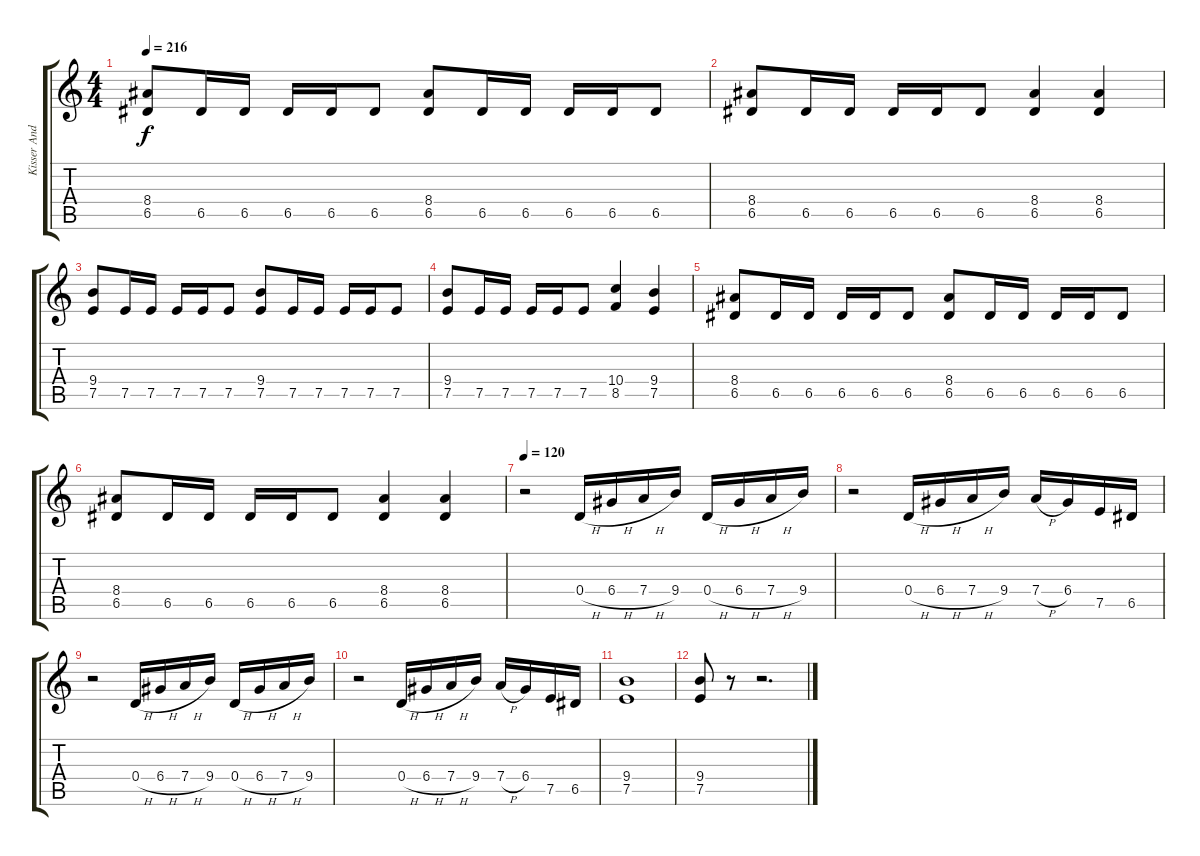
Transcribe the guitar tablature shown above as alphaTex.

\track ("Kisser Andreas" "Kisser And") {instrument distortionguitar}
\staff {score tabs}
\tuning (E4 B3 G3 D3 A2 E2) {hide}
\ts (4 4)
\tempo 216
\clef g2
\ks c
(8.4 6.5).8{dy f} 6.5.16 6.5.16 6.5.16 6.5.16 6.5.8 (8.4 6.5).8 6.5.16 6.5.16 6.5.16 6.5.16 6.5.8 |
(8.4 6.5).8 6.5.16 6.5.16 6.5.16 6.5.16 6.5.8 (8.4 6.5).4 (8.4 6.5).4 |
(9.4 7.5).8 7.5.16 7.5.16 7.5.16 7.5.16 7.5.8 (9.4 7.5).8 7.5.16 7.5.16 7.5.16 7.5.16 7.5.8 |
(9.4 7.5).8 7.5.16 7.5.16 7.5.16 7.5.16 7.5.8 (10.4 8.5).4 (9.4 7.5).4 |
(8.4 6.5).8 6.5.16 6.5.16 6.5.16 6.5.16 6.5.8 (8.4 6.5).8 6.5.16 6.5.16 6.5.16 6.5.16 6.5.8 |
(8.4 6.5).8 6.5.16 6.5.16 6.5.16 6.5.16 6.5.8 (8.4 6.5).4 (8.4 6.5).4 |
\tempo 120
r.2 0.4{h}.16 6.4{h}.16 7.4{h}.16 9.4.16 0.4{h}.16 6.4{h}.16 7.4{h}.16 9.4.16 |
r.2 0.4{h}.16 6.4{h}.16 7.4{h}.16 9.4.16 7.4{h}.16 6.4.16 7.5.16 6.5.16 |
r.2 0.4{h}.16 6.4{h}.16 7.4{h}.16 9.4.16 0.4{h}.16 6.4{h}.16 7.4{h}.16 9.4.16 |
r.2 0.4{h}.16 6.4{h}.16 7.4{h}.16 9.4.16 7.4{h}.16 6.4.16 7.5.16 6.5.16 |
(9.4 7.5).1 |
(9.4 7.5).8 r.8 r.2{d}
